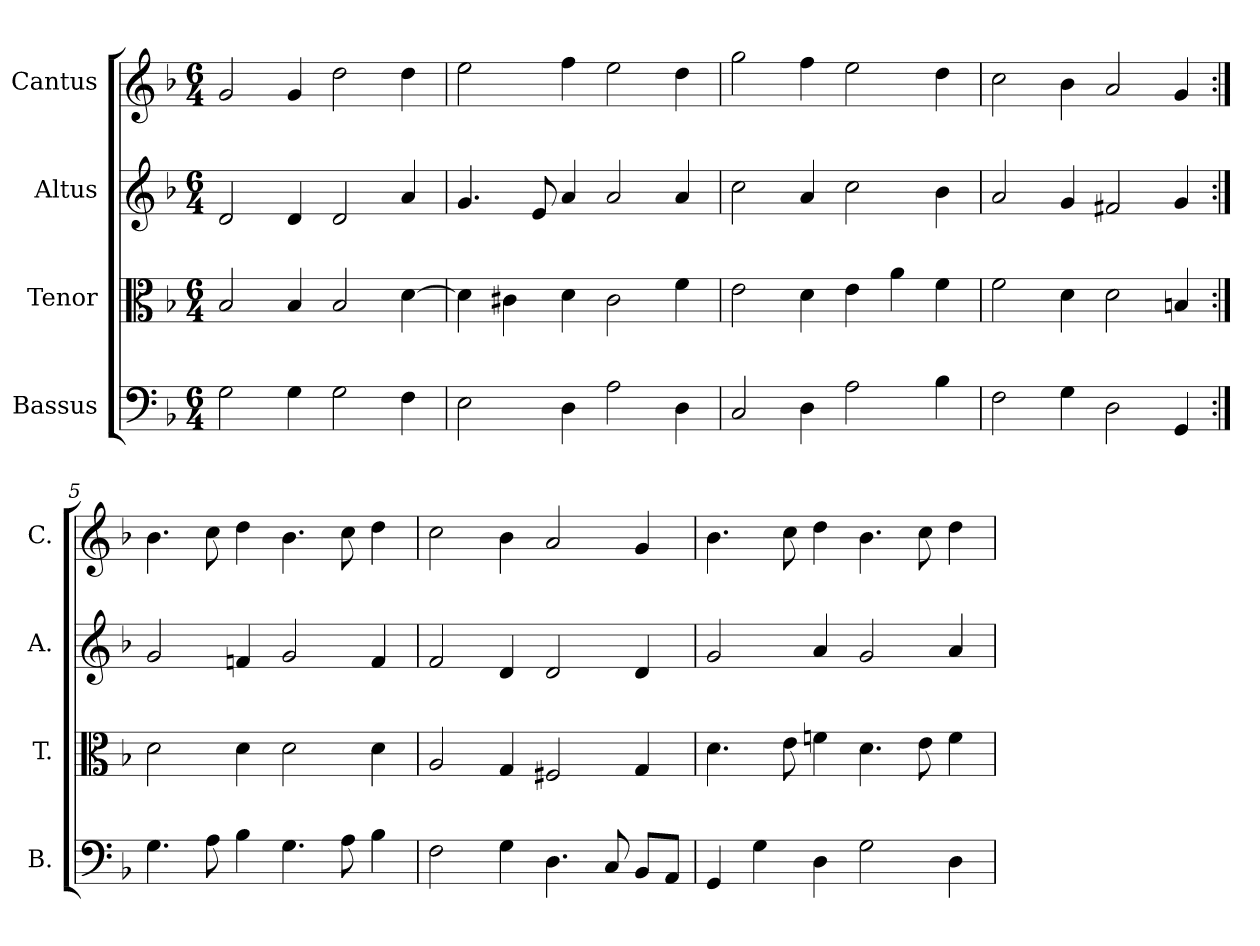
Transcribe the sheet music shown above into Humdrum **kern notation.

**kern	**kern	**kern	**kern
*part4	*part3	*part2	*part1
*staff4	*staff3	*staff2	*staff1
*I"Bassus	*I"Tenor	*I"Altus	*I"Cantus
*I'B.	*I'T.	*I'A.	*I'C.
*clefF4	*clefC3	*clefG2	*clefG2
*k[b-]	*k[b-]	*k[b-]	*k[b-]
*F:	*F:	*F:	*F:
*M6/4	*M6/4	*M6/4	*M6/4
=1	=1	=1	=1
2G\	2B-/	2d/	2g/
4G\	4B-/	4d/	4g/
2G\	2B-/	2d/	2dd\
4F\	[4d\	4a/	4dd\
=2	=2	=2	=2
2E\	4d\]	4.g/	2ee\
.	4c#X\	.	.
.	.	8e/	.
4D\	4d\	4a/	4ff\
2A\	2c#\	2a/	2ee\
4D\	4f\	4a/	4dd\
=3	=3	=3	=3
2C/	2e\	2cc\	2gg\
4D\	4d\	4a/	4ff\
2A\	4e\	2cc\	2ee\
.	4a\	.	.
4B-\	4f\	4b-\	4dd\
=4	=4	=4	=4
2F\	2f\	2a/	2cc\
4G\	4d\	4g/	4b-\
2D\	2d\	2f#X/	2a/
4GG/	4Bn/	4g/	4g/
=5:|!	=5:|!	=5:|!	=5:|!
4.G\	2d\	2g/	4.b-\
8A\	.	.	8cc\
4B-\	4d\	4fn/	4dd\
4.G\	2d\	2g/	4.b-\
8A\	.	.	8cc\
4B-\	4d\	4f/	4dd\
=6	=6	=6	=6
2F\	2A/	2f/	2cc\
4G\	4G/	4d/	4b-\
4.D\	2F#X/	2d/	2a/
8C/	.	.	.
8BB-/L	4G/	4d/	4g/
8AA/J	.	.	.
!!LO:LB:g=z
=7	=7	=7	=7
4GG/	4.d\	2g/	4.b-\
4G\	.	.	.
.	8e\	.	8cc\
4D\	4fn\	4a/	4dd\
2G\	4.d\	2g/	4.b-\
.	8e\	.	8cc\
4D\	4f\	4a/	4dd\
=	=	=	=
*-	*-	*-	*-
